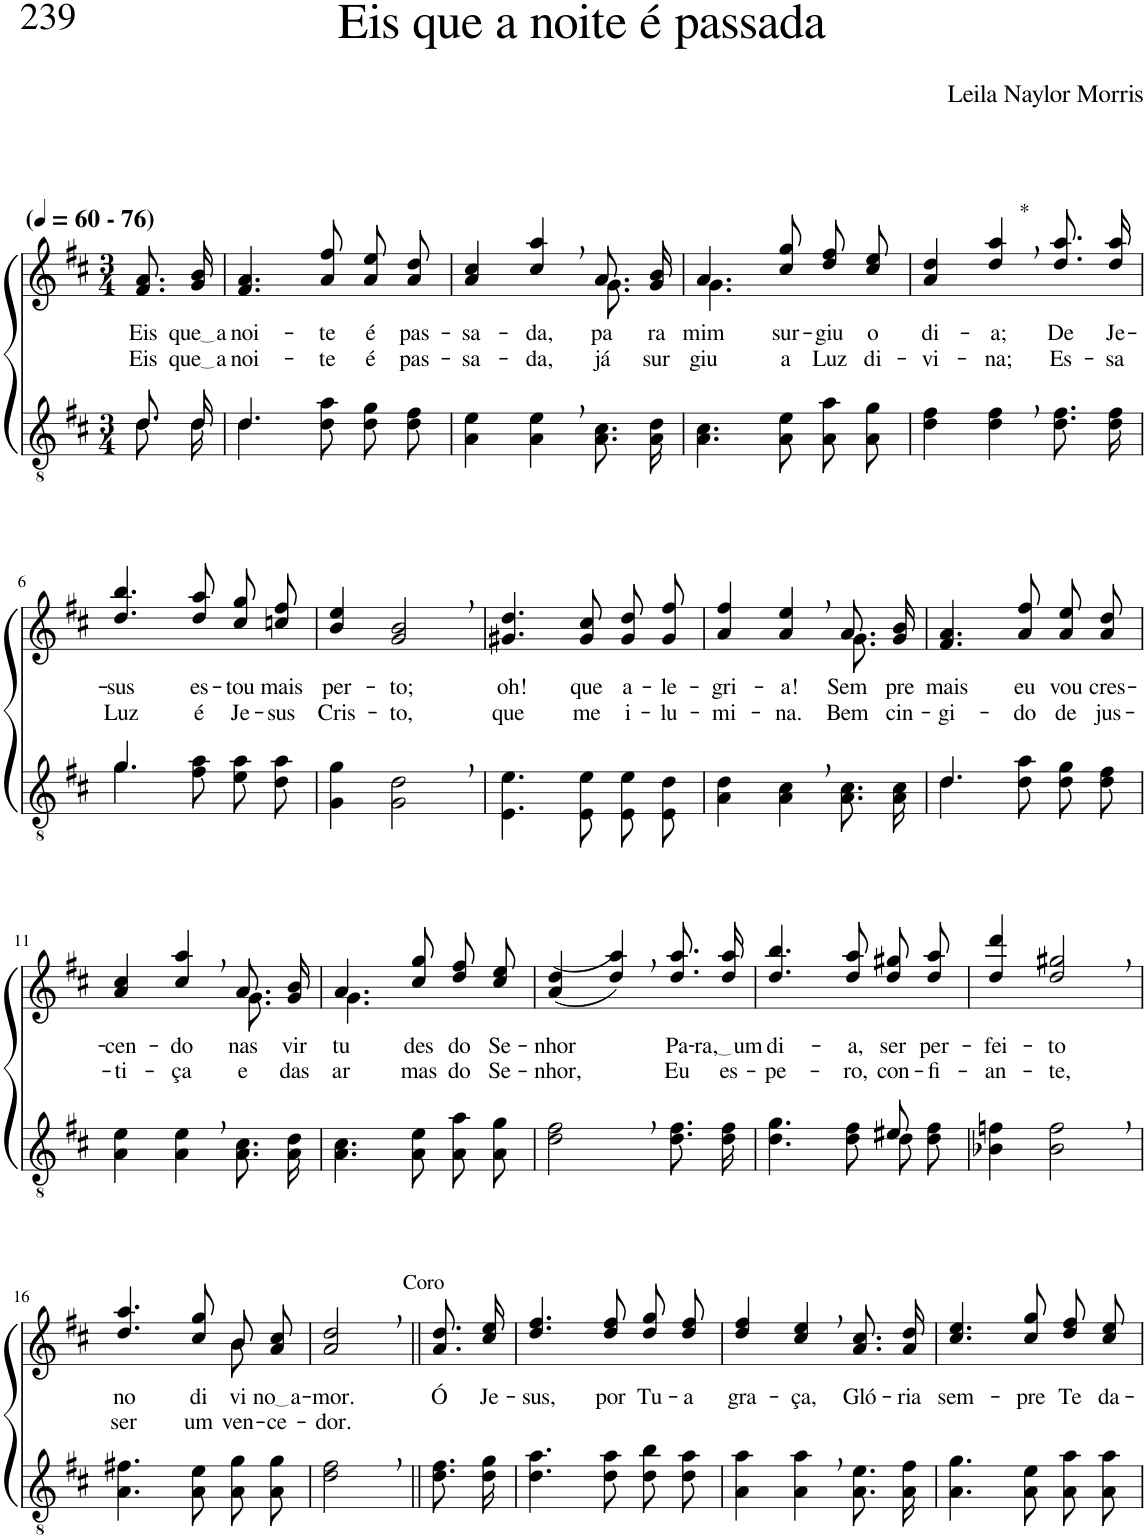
**kern	**kern	**text	**text
*part2	*part1	*part1	*part1
*staff2	*staff1	*staff1	*staff1
*I"Parte III e IV	*I"Parte I e II	*	*
*clefGv2	*clefG2	*	*
*Trd5c9	*Trd5c9	*	*
*k[f#c#]	*k[f#c#]	*	*
*M3/4	*M3/4	*	*
*MM60	*MM60	*	*
=1	=1	=1	=1
*^	*	*	*
!	!	!LO:TX:a:B:t=(	!	!
!	!	!LO:TX:a:B:t=- 76)	!	!
!	!	!	!LO:LY:b	!LO:LY:b
8.d\L	8.d/L	8.f#/ 8.a/L	Eis	Eis
!	!	!	!LO:LY:b	!LO:LY:b
16d\Jk	16d/Jk	16g/ 16b/Jk	que a	que a
=2	=2	=2	=2	=2
!	!	!	!LO:LY:b	!LO:LY:b
4.d\	4.d/	4.f#/ 4.a/	noi-	noi-
!	!	!	!LO:LY:b	!LO:LY:b
8d\ 8a\	4.ryy	8a/ 8ff#/	-te	-te
!	!	!	!LO:LY:b	!LO:LY:b
8d\ 8g\L	.	8a\ 8ee\L	é	é
!	!	!	!LO:LY:b	!LO:LY:b
8d\ 8f#\J	.	8a\ 8dd\J	pas-	pas-
*v	*v	*	*	*
=3	=3	=3	=3
!	!	!LO:LY:b	!LO:LY:b
*	*^	*	*
4A\ 4e\	4a/ 4cc#/	2ryy	-sa-	-sa-
!	!	!	!LO:LY:b	!LO:LY:b
4A\, 4e\,	4cc#/, 4aa/,	.	-da,	-da,
!	!	!	!LO:LY:b	!LO:LY:b
8.A\ 8.c#\L	8.a/L	8.g\	pa-	já
!	!	!	!LO:LY:b	!LO:LY:b
16A\ 16d\Jk	16g/ 16b/Jk	16ryy	-ra	sur-
=4	=4	=4	=4	=4
!	!	!	!LO:LY:b	!LO:LY:b
4.A\ 4.c#\	4.a/	4.g\	mim	-giu
!	!	!	!LO:LY:b	!LO:LY:b
8A\ 8e\	8cc#/ 8gg/	4.ryy	sur-	a
!	!	!	!LO:LY:b	!LO:LY:b
8A\ 8a\L	8dd\ 8ff#\L	.	-giu	Luz
!	!	!	!LO:LY:b	!LO:LY:b
8A\ 8g\J	8cc#\ 8ee\J	.	o	di-
*	*v	*v	*	*
=5	=5	=5	=5
!	!	!LO:LY:b	!LO:LY:b
4d\ 4f#\	4a/ 4dd/	di-	-vi-
!	!LO:TX:a:t=*	!	!
!	!	!LO:LY:b	!LO:LY:b
4d\, 4f#\,	4dd/, 4aa/,	-a;	-na;
!	!	!LO:LY:b	!LO:LY:b
8.d\ 8.f#\L	8.dd\ 8.aa\L	De	Es-
!	!	!LO:LY:b	!LO:LY:b
16d\ 16f#\Jk	16dd\ 16aa\Jk	Je-	-sa
!!LO:LB:g=z
=6	=6	=6	=6
*^	*	*	*
!	!	!	!LO:LY:b	!LO:LY:b
4.g/	4.g\	4.dd/ 4.bb/	-sus	Luz
!	!	!	!LO:LY:b	!LO:LY:b
4.ryy	8f#\ 8a\	8dd/ 8aa/	es-	é
!	!	!	!LO:LY:b	!LO:LY:b
.	8e\ 8a\L	8cc#\ 8gg\L	-tou	Je-
!	!	!	!LO:LY:b	!LO:LY:b
.	8d\ 8a\J	8ccn\ 8ff#\J	mais	-sus
=7	=7	=7	=7	=7
!	!	!	!LO:LY:b	!LO:LY:b
*v	*v	*	*	*
4G\ 4g\	4b/ 4ee/	per-	Cris-
!	!	!LO:LY:b	!LO:LY:b
2G\, 2d\,	2g/, 2b/,	-to;	-to,
=8	=8	=8	=8
!	!	!LO:LY:b	!LO:LY:b
4.E\ 4.e\	4.g#X/ 4.dd/	oh!	que
!	!	!LO:LY:b	!LO:LY:b
8E\ 8e\	8g#/ 8cc#/	que	me
!	!	!LO:LY:b	!LO:LY:b
8E/ 8e/L	8g#\ 8dd\L	a-	i-
!	!	!LO:LY:b	!LO:LY:b
8E/ 8d/J	8g#\ 8ff#\J	-le-	-lu-
=9	=9	=9	=9
!	!	!LO:LY:b	!LO:LY:b
*	*^	*	*
4A\ 4d\	4a/ 4ff#/	2ryy	-gri-	-mi-
!	!	!	!LO:LY:b	!LO:LY:b
4A\, 4c#\,	4a/, 4ee/,	.	-a!	-na.
!	!	!	!LO:LY:b	!LO:LY:b
8.A\ 8.c#\L	8.a/L	8.g\	Sem-	Bem
!	!	!	!LO:LY:b	!LO:LY:b
16A\ 16c#\Jk	16g/ 16b/Jk	16ryy	-pre	cin-
=10	=10	=10	=10	=10
*^	*	*	*	*
!	!	!	!	!LO:LY:b	!LO:LY:b
*	*	*v	*v	*	*
4.d\	4.d/	4.f#/ 4.a/	mais	-gi-
!	!	!	!LO:LY:b	!LO:LY:b
8d\ 8a\	4.ryy	8a/ 8ff#/	eu	-do
!	!	!	!LO:LY:b	!LO:LY:b
8d\ 8g\L	.	8a\ 8ee\L	vou	de
!	!	!	!LO:LY:b	!LO:LY:b
8d\ 8f#\J	.	8a\ 8dd\J	cres-	jus-
*v	*v	*	*	*
!!LO:LB:g=z
=11	=11	=11	=11
!	!	!LO:LY:b	!LO:LY:b
*	*^	*	*
4A\ 4e\	4a/ 4cc#/	2ryy	-cen-	-ti-
!	!	!	!LO:LY:b	!LO:LY:b
4A\, 4e\,	4cc#/, 4aa/,	.	-do	-ça
!	!	!	!LO:LY:b	!LO:LY:b
8.A\ 8.c#\L	8.a/L	8.g\	nas	e
!	!	!	!LO:LY:b	!LO:LY:b
16A\ 16d\Jk	16g/ 16b/Jk	16ryy	vir-	das
=12	=12	=12	=12	=12
!	!	!	!LO:LY:b	!LO:LY:b
4.A\ 4.c#\	4.a/	4.g\	-tu-	ar-
!	!	!	!LO:LY:b	!LO:LY:b
8A\ 8e\	8cc#/ 8gg/	4.ryy	-des	-mas
!	!	!	!LO:LY:b	!LO:LY:b
8A\ 8a\L	8dd\ 8ff#\L	.	do	do
!	!	!	!LO:LY:b	!LO:LY:b
8A\ 8g\J	8cc#\ 8ee\J	.	Se-	Se-
*	*v	*v	*	*
=13	=13	=13	=13
!	!	!LO:LY:b	!LO:LY:b
2d\, 2f#\,	((4a/ 4dd/	-nhor	-nhor,
.	4dd/, 4aa/,))	.	.
!	!	!LO:LY:b	!LO:LY:b
8.d\ 8.f#\L	8.dd\ 8.aa\L	Pa-	Eu
!	!	!LO:LY:b	!LO:LY:b
16d\ 16f#\Jk	16dd\ 16aa\Jk	ra, um	es-
=14	=14	=14	=14
*^	*	*	*
!	!	!	!LO:LY:b	!LO:LY:b
2ryy	4.d\ 4.g\	4.dd/ 4.bb/	di-	-pe-
!	!	!	!LO:LY:b	!LO:LY:b
.	8d\ 8f#\	8dd/ 8aa/	-a,	-ro,
!	!	!	!LO:LY:b	!LO:LY:b
8e#X/	8d\L	8dd\ 8gg#X\L	ser	con-
!	!	!	!LO:LY:b	!LO:LY:b
8ryy	8d\ 8f#\J	8dd\ 8aa\J	per-	-fi-
=15	=15	=15	=15	=15
!	!	!	!LO:LY:b	!LO:LY:b
*v	*v	*	*	*
4B-X\ 4fn\	4dd/ 4ddd/	-fei-	-an-
!	!	!LO:LY:b	!LO:LY:b
2B-\, 2f\,	2dd/, 2gg#X/,	-to	-te,
!!LO:LB:g=z
=16	=16	=16	=16
!	!	!LO:LY:b	!LO:LY:b
*	*^	*	*
4.A\ 4.f#X\	4.dd/ 4.aa/	2ryy	no	ser
!	!	!	!LO:LY:b	!LO:LY:b
8A\ 8e\	8cc#/ 8gg/	.	di-	um
!	!	!	!	!LO:LY:b
!	!	!	!LO:LY:b	!
8A\ 8g\L	8b\L	8b\	-vi-	ven-
!	!	!	!LO:LY:b	!LO:LY:b
8A\ 8g\J	8a\ 8cc#\J	8ryy	no a	-ce-
=17	=17	=17	=17	=17
!	!LO:TX:a:t=Coro	!	!	!
!	!	!	!LO:LY:b	!LO:LY:b
*	*v	*v	*	*
2d\, 2f#\,	2a/, 2dd/,	-mor.	-dor.
=18||	=18||	=18||	=18||
!	!	!LO:LY:b	!
8.d\ 8.f#\L	8.a\ 8.dd\L	Ó	.
!	!	!LO:LY:b	!
16d\ 16g\Jk	16cc#\ 16ee\Jk	Je-	.
=19	=19	=19	=19
!	!	!LO:LY:b	!
4.d\ 4.a\	4.dd/ 4.ff#/	-sus,	.
!	!	!LO:LY:b	!
8d\ 8a\	8dd/ 8ff#/	por	.
!	!	!LO:LY:b	!
8d\ 8b\L	8dd\ 8gg\L	Tu-	.
!	!	!LO:LY:b	!
8d\ 8a\J	8dd\ 8ff#\J	-a	.
=20	=20	=20	=20
!	!	!LO:LY:b	!
4A\ 4a\	4dd/ 4ff#/	gra-	.
!	!	!LO:LY:b	!
4A\, 4a\,	4cc#/, 4ee/,	-ça,	.
!	!	!LO:LY:b	!
8.A\ 8.e\L	8.a\ 8.cc#\L	Gló-	.
!	!	!LO:LY:b	!
16A\ 16f#\Jk	16a\ 16dd\Jk	-ria	.
=21	=21	=21	=21
!	!	!LO:LY:b	!
4.A\ 4.g\	4.cc#/ 4.ee/	sem-	.
!	!	!LO:LY:b	!
8A\ 8e\	8cc#/ 8gg/	-pre	.
!	!	!LO:LY:b	!
8A\ 8a\L	8dd\ 8ff#\L	Te	.
!	!	!LO:LY:b	!
8A\ 8a\J	8cc#\ 8ee\J	da-	.
=	=	=	=
*-	*-	*-	*-
